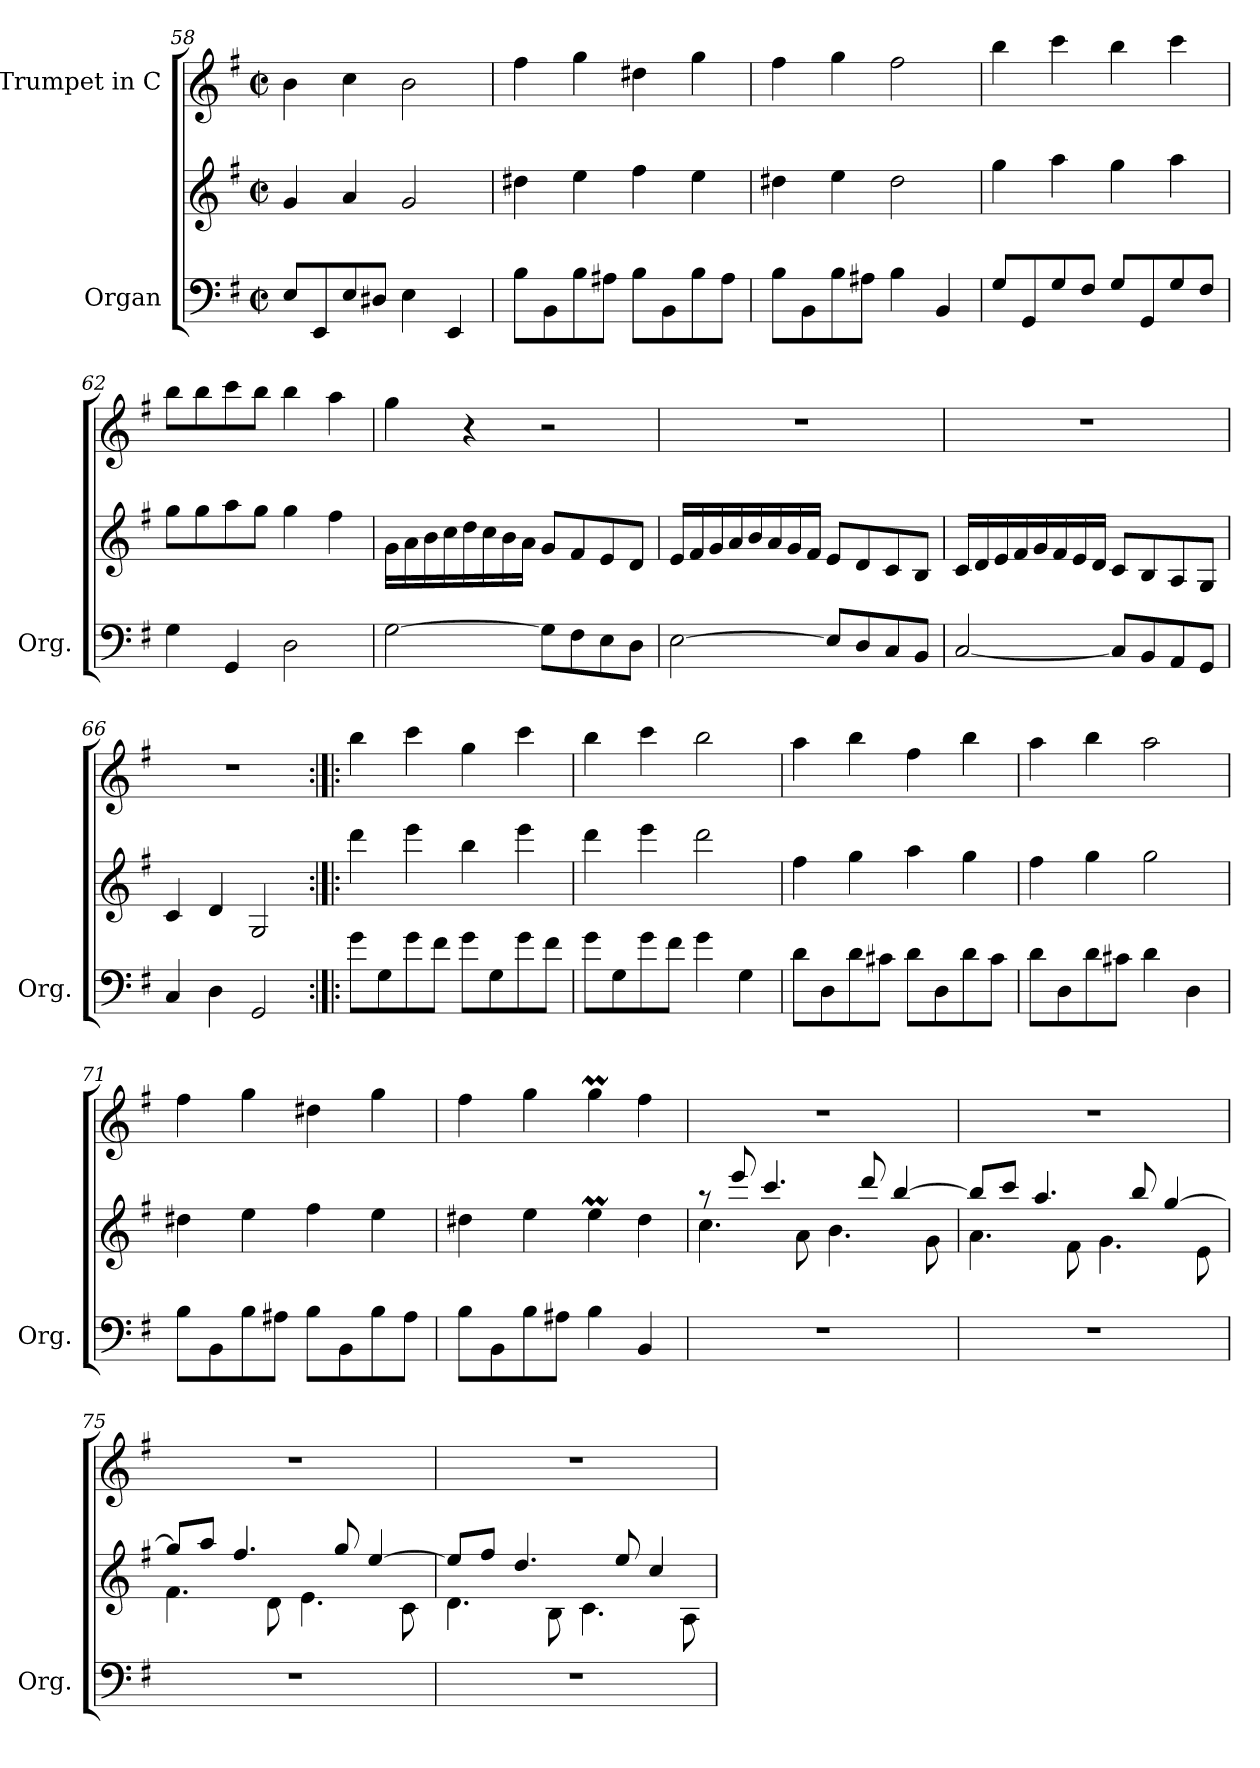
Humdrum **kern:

**kern	**kern	**kern
*part2	*part2	*part1
*staff3	*staff2	*staff1
*I"Organ	*	*I"Trumpet in C
*I'Org.	*	*
*clefF4	*clefG2	*clefG2
*k[f#]	*k[f#]	*k[f#]
*G:	*G:	*G:
*M2/2	*M2/2	*M2/2
*met(c|)	*met(c|)	*met(c|)
=58	=58	=58
8E/L	4g/	4b\
8EE/	.	.
8E/	4a/	4cc\
8D#X/J	.	.
4E\	2g/	2b\
4EE/	.	.
=59	=59	=59
8B\L	4dd#X\	4ff#\
8BB\	.	.
8B\	4ee\	4gg\
8A#X\J	.	.
8B\L	4ff#\	4dd#X\
8BB\	.	.
8B\	4ee\	4gg\
8A#\J	.	.
=60	=60	=60
8B\L	4dd#X\	4ff#\
8BB\	.	.
8B\	4ee\	4gg\
8A#X\J	.	.
4B\	2dd#\	2ff#\
4BB/	.	.
=61	=61	=61
8G/L	4gg\	4bb\
8GG/	.	.
8G/	4aa\	4ccc\
8F#/J	.	.
8G/L	4gg\	4bb\
8GG/	.	.
8G/	4aa\	4ccc\
8F#/J	.	.
!!LO:LB:g=z
=62	=62	=62
4G\	8gg\L	8bb\L
.	8gg\	8bb\
4GG/	8aa\	8ccc\
.	8gg\J	8bb\J
2D\	4gg\	4bb\
.	4ff#\	4aa\
=63	=63	=63
[2G\	16g\LL	4gg\
.	16a\	.
.	16b\	.
.	16cc\	.
.	16dd\	4r
.	16cc\	.
.	16b\	.
.	16a\JJ	.
8G\L]	8g/L	2r
8F#\	8f#/	.
8E\	8e/	.
8D\J	8d/J	.
=64	=64	=64
[2E\	16e/LL	1r
.	16f#/	.
.	16g/	.
.	16a/	.
.	16b/	.
.	16a/	.
.	16g/	.
.	16f#/JJ	.
8E/L]	8e/L	.
8D/	8d/	.
8C/	8c/	.
8BB/J	8B/J	.
=65	=65	=65
[2C/	16c/LL	1r
.	16d/	.
.	16e/	.
.	16f#/	.
.	16g/	.
.	16f#/	.
.	16e/	.
.	16d/JJ	.
8C/L]	8c/L	.
8BB/	8B/	.
8AA/	8A/	.
8GG/J	8G/J	.
!!LO:PB:g=z
=66	=66	=66
4C/	4c/	1r
4D\	4d/	.
2GG/	2G/	.
=67:|!|:	=67:|!|:	=67:|!|:
8g\L	4ddd\	4bb\
8G\	.	.
8g\	4eee\	4ccc\
8f#\J	.	.
8g\L	4bb\	4gg\
8G\	.	.
8g\	4eee\	4ccc\
8f#\J	.	.
=68	=68	=68
8g\L	4ddd\	4bb\
8G\	.	.
8g\	4eee\	4ccc\
8f#\J	.	.
4g\	2ddd\	2bb\
4G\	.	.
=69	=69	=69
8d\L	4ff#\	4aa\
8D\	.	.
8d\	4gg\	4bb\
8c#X\J	.	.
8d\L	4aa\	4ff#\
8D\	.	.
8d\	4gg\	4bb\
8c#\J	.	.
=70	=70	=70
8d\L	4ff#\	4aa\
8D\	.	.
8d\	4gg\	4bb\
8c#X\J	.	.
4d\	2gg\	2aa\
4D\	.	.
!!LO:LB:g=z
=71	=71	=71
8B\L	4dd#X\	4ff#\
8BB\	.	.
8B\	4ee\	4gg\
8A#X\J	.	.
8B\L	4ff#\	4dd#X\
8BB\	.	.
8B\	4ee\	4gg\
8A#\J	.	.
=72	=72	=72
8B\L	4dd#X\	4ff#\
8BB\	.	.
8B\	4ee\	4gg\
8A#X\J	.	.
4B\	4eeM\	4ggM\
4BB/	4dd#\	4ff#\
=73	=73	=73
*	*^	*
1r	8raa	4.cc\	1r
.	8eee/	.	.
.	4.ccc/	.	.
.	.	8a\	.
.	.	4.b\	.
.	8ddd/	.	.
.	[>4bb/	.	.
.	.	8g\	.
=74	=74	=74	=74
1r	8bb/L]	4.a\	1r
.	8ccc/J	.	.
.	4.aa/	.	.
.	.	8f#\	.
.	.	4.g\	.
.	8bb/	.	.
.	[>4gg/	.	.
.	.	8e\	.
=75	=75	=75	=75
1r	8gg/L]	4.f#\	1r
.	8aa/J	.	.
.	4.ff#/	.	.
.	.	8d\	.
.	.	4.e\	.
.	8gg/	.	.
.	[>4ee/	.	.
.	.	8c\	.
!!LO:LB:g=z
=76	=76	=76	=76
1r	8ee/L]	4.d\	1r
.	8ff#/J	.	.
.	4.dd/	.	.
.	.	8B\	.
.	.	4.c\	.
.	8ee/	.	.
.	4cc/	.	.
.	.	8A\	.
*	*v	*v	*
=	=	=
*-	*-	*-
